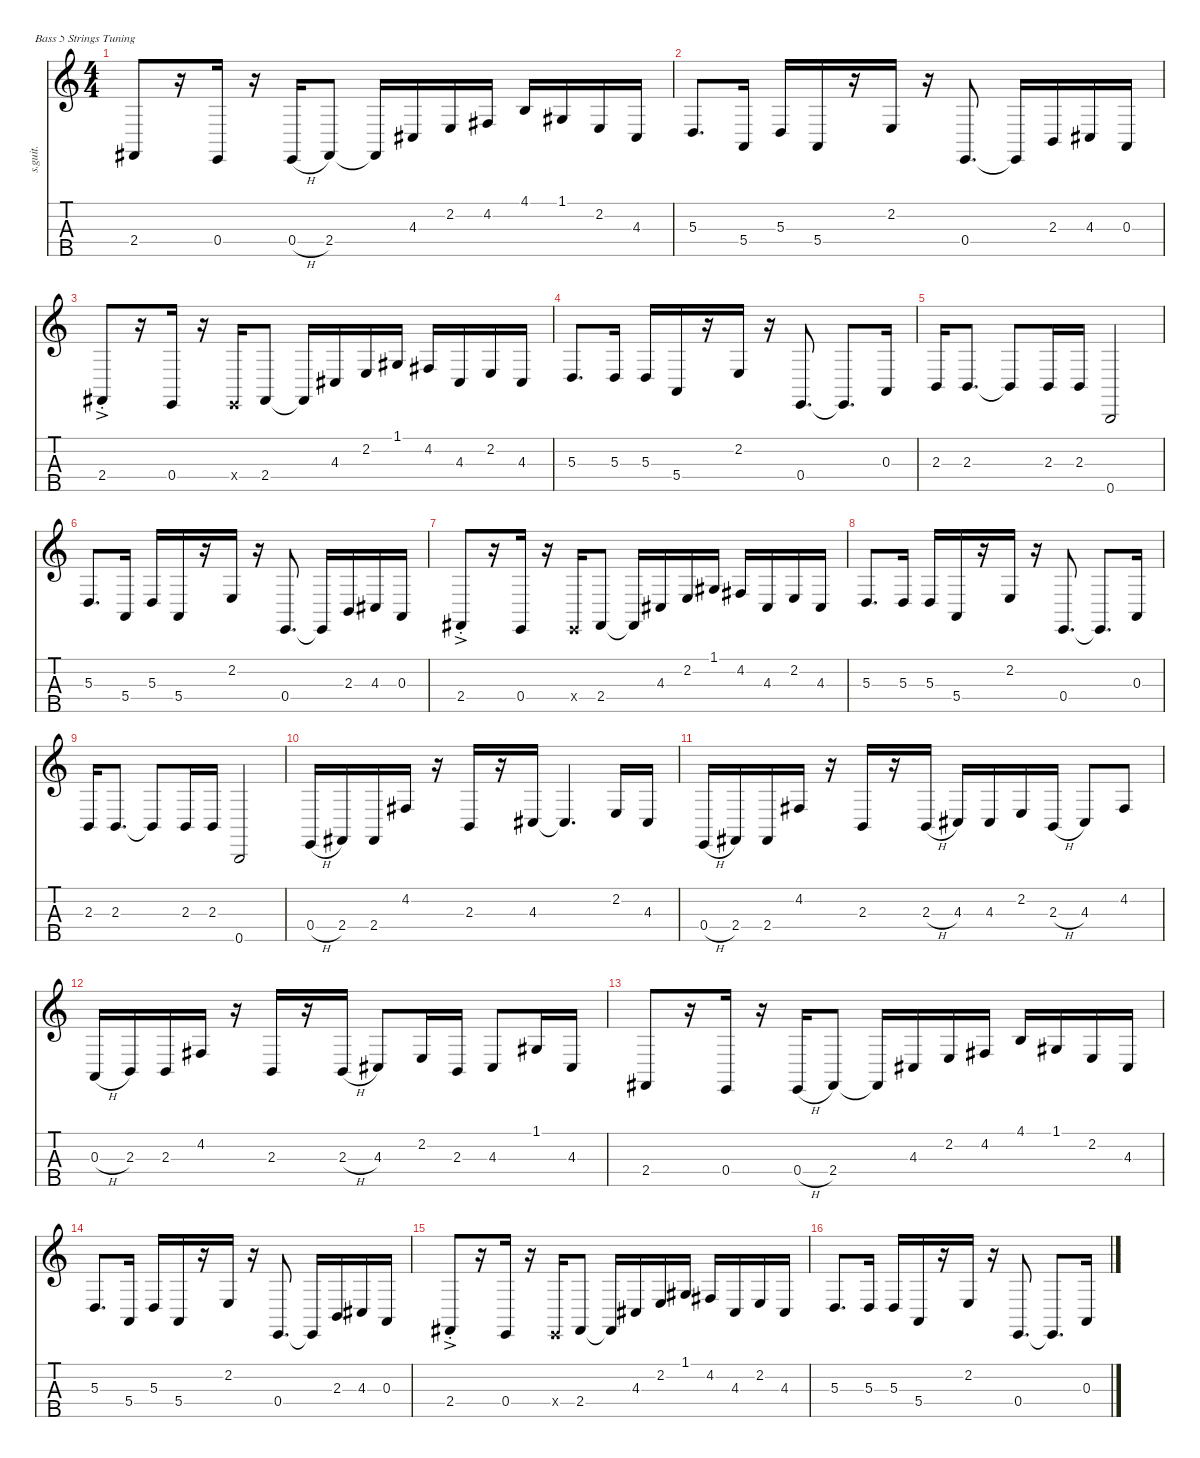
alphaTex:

\defaultSystemsLayout 4
\hideDynamics
\bracketExtendMode nobrackets
\track ("5 - String Bass" "s.guit.") {instrument electricbassfinger}
\staff {score tabs}
\tuning (G2 D2 A1 E1 B0)
\ts (4 4)
\tempo (78 hide)
\clef g2
\ks c
2.4{acc #}.8{dy mf} r.16 0.4.16 r.16 0.4{h}.16 2.4{acc #}.8 2.4{t acc #}.16 4.3{acc #}.16 2.2.16 4.2{acc #}.16 4.1.16 1.1{acc #}.16 2.2.16 4.3{acc #}.16 |
5.3.8{d} 5.4.16 5.3.16 5.4.16 r.16 2.2.16 r.16 0.4.8{d} 0.4{t}.16 2.3.16 4.3{acc #}.16 0.3.16 |
2.4{ac st acc #}.8{dy p} r.16 0.4.16{dy mf} r.16 0.4{x}.16 2.4{acc #}.8 2.4{t acc #}.16 4.3{acc #}.16 2.2.16 1.1{acc #}.16 4.2{acc #}.16 4.3{acc #}.16 2.2.16 4.3{acc #}.16 |
5.3.8{d} 5.3.16 5.3.16 5.4.16 r.16 2.2.16 r.16 0.4.8{d} 0.4{t}.8{d} 0.3.16 |
2.3.16 2.3.8{d} 2.3{t}.8 2.3.16 2.3.16 0.5.2 |
5.3.8{d} 5.4.16 5.3.16 5.4.16 r.16 2.2.16 r.16 0.4.8{d} 0.4{t}.16 2.3.16 4.3{acc #}.16 0.3.16 |
2.4{ac st acc #}.8{dy p} r.16 0.4.16{dy mf} r.16 0.4{x}.16 2.4{acc #}.8 2.4{t acc #}.16 4.3{acc #}.16 2.2.16 1.1{acc #}.16 4.2{acc #}.16 4.3{acc #}.16 2.2.16 4.3{acc #}.16 |
5.3.8{d} 5.3.16 5.3.16 5.4.16 r.16 2.2.16 r.16 0.4.8{d} 0.4{t}.8{d} 0.3.16 |
2.3.16 2.3.8{d} 2.3{t}.8 2.3.16 2.3.16 0.5.2 |
0.4{h}.16 2.4{acc #}.16 2.4{acc #}.16 4.2{acc #}.16 r.16 2.3.16 r.16 4.3{acc #}.16 4.3{t acc #}.4{d} 2.2.16 4.3{acc #}.16 |
0.4{h}.16 2.4{acc #}.16 2.4{acc #}.16 4.2{acc #}.16 r.16 2.3.16 r.16 2.3{h}.16 4.3{acc #}.16 4.3{acc #}.16 2.2.16 2.3{h}.16 4.3{acc #}.8 4.2{acc #}.8 |
0.3{h}.16 2.3.16 2.3.16 4.2{acc #}.16 r.16 2.3.16 r.16 2.3{h}.16 4.3{acc #}.8 2.2.16 2.3.16 4.3{acc #}.8 1.1{acc #}.16 4.3{acc #}.16 |
2.4{acc #}.8 r.16 0.4.16 r.16 0.4{h}.16 2.4{acc #}.8 2.4{t acc #}.16 4.3{acc #}.16 2.2.16 4.2{acc #}.16 4.1.16 1.1{acc #}.16 2.2.16 4.3{acc #}.16 |
5.3.8{d} 5.4.16 5.3.16 5.4.16 r.16 2.2.16 r.16 0.4.8{d} 0.4{t}.16 2.3.16 4.3{acc #}.16 0.3.16 |
2.4{ac st acc #}.8{dy p} r.16 0.4.16{dy mf} r.16 0.4{x}.16 2.4{acc #}.8 2.4{t acc #}.16 4.3{acc #}.16 2.2.16 1.1{acc #}.16 4.2{acc #}.16 4.3{acc #}.16 2.2.16 4.3{acc #}.16 |
5.3.8{d} 5.3.16 5.3.16 5.4.16 r.16 2.2.16 r.16 0.4.8{d} 0.4{t}.8{d} 0.3.16
